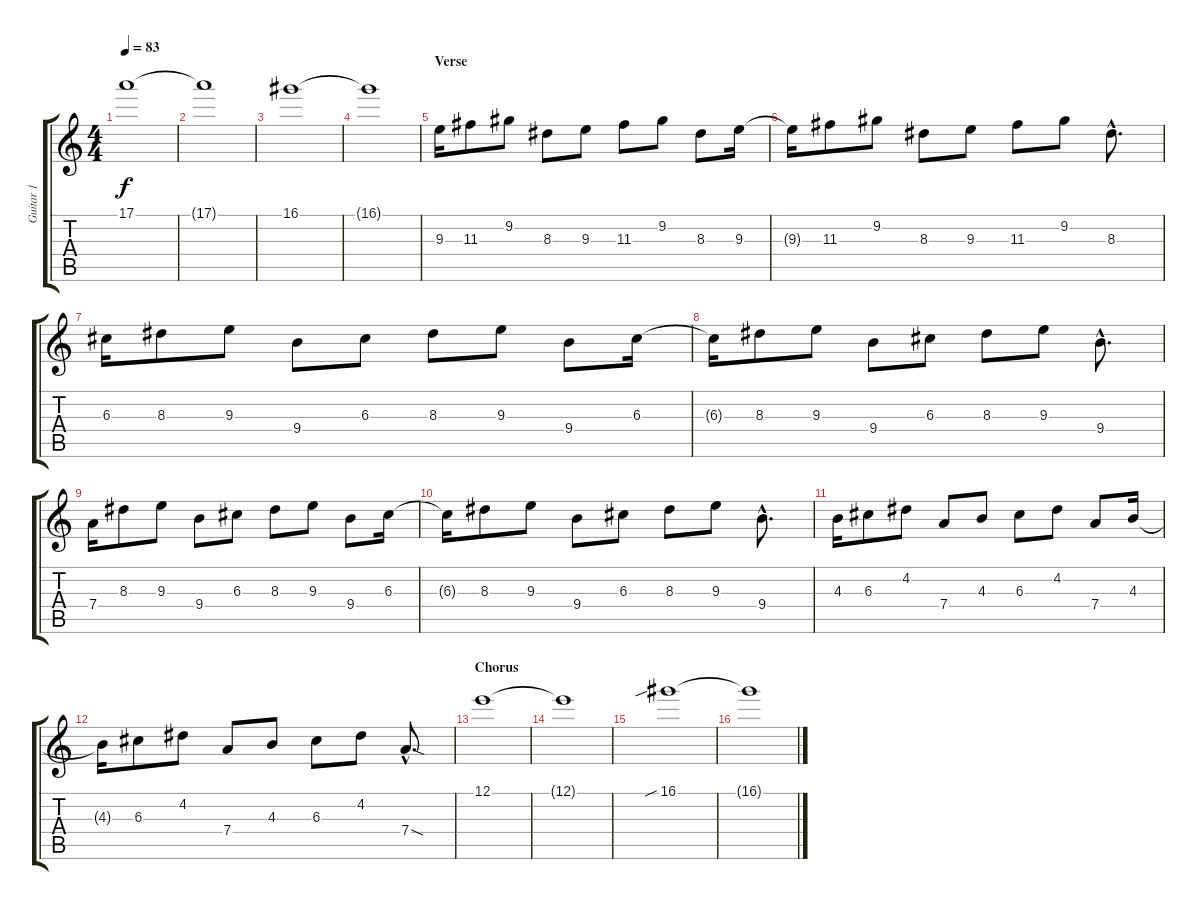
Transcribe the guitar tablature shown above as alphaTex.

\track ("Guitar 1" "Guitar 1") {instrument acousticguitarnylon}
\staff {score tabs}
\tuning (E4 B3 G3 D3 A2 E2) {hide}
\ts (4 4)
\tempo 83
\clef g2
\ks c
17.1.1{dy f} |
17.1{t}.1 |
16.1.1 |
16.1{t}.1 |
\section ("" "Verse")
9.3.16{volume 11 instrument acousticguitarnylon} 11.3.8 9.2.8 8.3.8 9.3.8 11.3.8 9.2.8 8.3.8 9.3.16 |
9.3{t}.16 11.3.8 9.2.8 8.3.8 9.3.8 11.3.8 9.2.8 8.3{hac}.8{d} |
6.3.16 8.3.8 9.3.8 9.4.8 6.3.8 8.3.8 9.3.8 9.4.8 6.3.16 |
6.3{t}.16 8.3.8 9.3.8 9.4.8 6.3.8 8.3.8 9.3.8 9.4{hac}.8{d} |
7.4.16 8.3.8 9.3.8 9.4.8 6.3.8 8.3.8 9.3.8 9.4.8 6.3.16 |
6.3{t}.16 8.3.8 9.3.8 9.4.8 6.3.8 8.3.8 9.3.8 9.4{hac}.8{d} |
4.3.16 6.3.8 4.2.8 7.4.8 4.3.8 6.3.8 4.2.8 7.4.8 4.3.16 |
4.3{t}.16 6.3.8 4.2.8 7.4.8 4.3.8 6.3.8 4.2.8 7.4{sod hac}.8{d} |
\section ("" "Chorus")
12.1.1{volume 12 instrument overdrivenguitar} |
12.1{t}.1 |
16.1{sib}.1 |
16.1{t}.1
